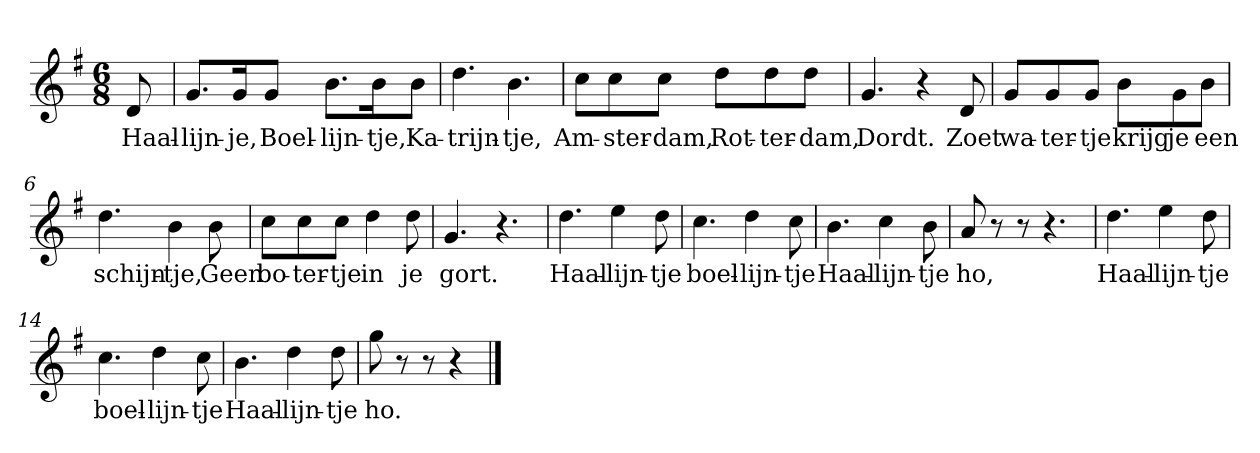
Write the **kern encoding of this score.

**kern	**text
*part1	*part1
*staff1	*staff1
*clefG2	*
*k[f#]	*
*G:	*
*M6/8	*
*MM120	*
=	=
8d	Haal-
=1	=1
8.g/L	-lijn-
16g/K	-je,
8g/J	Boel-
8.b\L	-lijn-
16b\K	-tje,
8b\J	Ka-
=2	=2
4.dd	-trijn-
4.b	-tje,
=3	=3
8cc\L	Am-
8cc\	-ster-
8cc\J	-dam,
8dd\L	Rot-
8dd\	-ter-
8dd\J	-dam,
=4	=4
4.g	Dordt.
4r	.
8d	Zoet
=5	=5
8g/L	wa-
8g/	-ter-
8g/J	-tje
8b\L	krijg
8g\	je
8b\J	een
=6	=6
4.dd	schijn-
4b	-tje,
8b	Geen
=7	=7
8cc\L	bo-
8cc\	-ter-
8cc\J	-tje
4dd	in
8dd	je
=8	=8
4.g	gort.
4.r	.
=9	=9
4.dd	Haal-
4ee	-lijn-
8dd	-tje
=10	=10
4.cc	boel-
4dd	-lijn-
8cc	-tje
=11	=11
4.b	Haal-
4cc	-lijn-
8b	-tje
=12	=12
8a	ho,
8r	.
8r	.
4.r	.
=13	=13
4.dd	Haal-
4ee	-lijn-
8dd	-tje
=14	=14
4.cc	boel-
4dd	-lijn-
8cc	-tje
=15	=15
4.b	Haal-
4dd	-lijn-
8dd	-tje
=16	=16
8gg	ho.
8r	.
8r	.
4r	.
==	==
*-	*-
